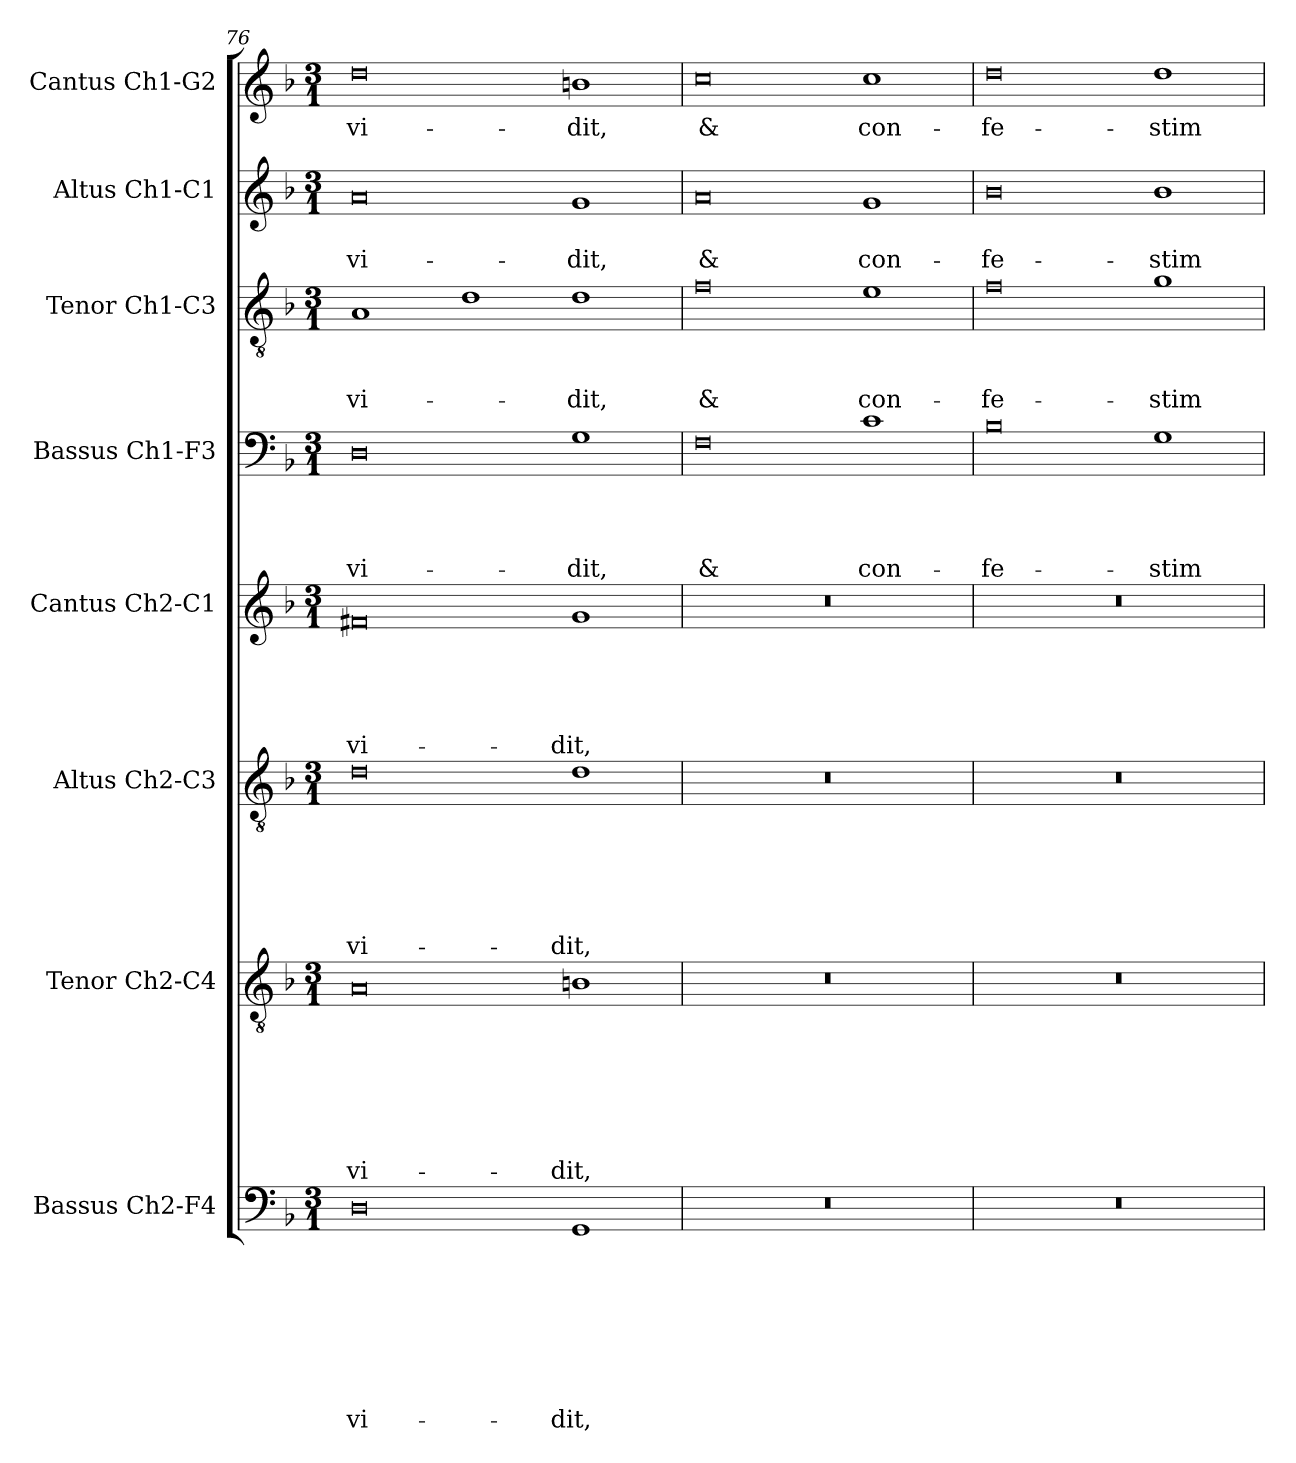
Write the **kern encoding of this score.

**kern	**text	**text	**text	**text	**text	**text	**text	**text	**kern	**text	**text	**text	**text	**text	**text	**text	**kern	**text	**text	**text	**text	**text	**text	**kern	**text	**text	**text	**text	**text	**kern	**text	**text	**text	**text	**kern	**text	**text	**text	**kern	**text	**text	**kern	**text
*part8	*part8	*part8	*part8	*part8	*part8	*part8	*part8	*part8	*part7	*part7	*part7	*part7	*part7	*part7	*part7	*part7	*part6	*part6	*part6	*part6	*part6	*part6	*part6	*part5	*part5	*part5	*part5	*part5	*part5	*part4	*part4	*part4	*part4	*part4	*part3	*part3	*part3	*part3	*part2	*part2	*part2	*part1	*part1
*staff8	*staff8	*staff8	*staff8	*staff8	*staff8	*staff8	*staff8	*staff8	*staff7	*staff7	*staff7	*staff7	*staff7	*staff7	*staff7	*staff7	*staff6	*staff6	*staff6	*staff6	*staff6	*staff6	*staff6	*staff5	*staff5	*staff5	*staff5	*staff5	*staff5	*staff4	*staff4	*staff4	*staff4	*staff4	*staff3	*staff3	*staff3	*staff3	*staff2	*staff2	*staff2	*staff1	*staff1
*I"Bassus Ch2-F4	*	*	*	*	*	*	*	*	*I"Tenor Ch2-C4	*	*	*	*	*	*	*	*I"Altus Ch2-C3	*	*	*	*	*	*	*I"Cantus Ch2-C1	*	*	*	*	*	*I"Bassus Ch1-F3	*	*	*	*	*I"Tenor Ch1-C3	*	*	*	*I"Altus Ch1-C1	*	*	*I"Cantus Ch1-G2	*
*I'B2	*	*	*	*	*	*	*	*	*I'T2	*	*	*	*	*	*	*	*I'A2	*	*	*	*	*	*	*I'C2	*	*	*	*	*	*I'B	*	*	*	*	*I'T	*	*	*	*I'A	*	*	*I'C	*
*clefF4	*	*	*	*	*	*	*	*	*clefGv2	*	*	*	*	*	*	*	*clefGv2	*	*	*	*	*	*	*clefG2	*	*	*	*	*	*clefF4	*	*	*	*	*clefGv2	*	*	*	*clefG2	*	*	*clefG2	*
*k[b-]	*	*	*	*	*	*	*	*	*k[b-]	*	*	*	*	*	*	*	*k[b-]	*	*	*	*	*	*	*k[b-]	*	*	*	*	*	*k[b-]	*	*	*	*	*k[b-]	*	*	*	*k[b-]	*	*	*k[b-]	*
*F:	*	*	*	*	*	*	*	*	*F:	*	*	*	*	*	*	*	*F:	*	*	*	*	*	*	*F:	*	*	*	*	*	*F:	*	*	*	*	*F:	*	*	*	*F:	*	*	*F:	*
*M3/1	*	*	*	*	*	*	*	*	*M3/1	*	*	*	*	*	*	*	*M3/1	*	*	*	*	*	*	*M3/1	*	*	*	*	*	*M3/1	*	*	*	*	*M3/1	*	*	*	*M3/1	*	*	*M3/1	*
=76	=76	=76	=76	=76	=76	=76	=76	=76	=76	=76	=76	=76	=76	=76	=76	=76	=76	=76	=76	=76	=76	=76	=76	=76	=76	=76	=76	=76	=76	=76	=76	=76	=76	=76	=76	=76	=76	=76	=76	=76	=76	=76	=76
!	!	!	!	!	!	!	!	!LO:LY:b	!	!	!	!	!	!	!	!LO:LY:b	!	!	!	!	!	!	!LO:LY:b	!	!	!	!	!	!LO:LY:b	!	!	!	!	!LO:LY:b	!	!	!	!LO:LY:b	!	!	!LO:LY:b	!	!LO:LY:b
0D	.	.	.	.	.	.	.	vi-	0A	.	.	.	.	.	.	vi-	0d	.	.	.	.	.	vi-	0f#X	.	.	.	.	vi-	0D	.	.	.	vi-	1A	.	.	vi-	0a	.	vi-	0dd	vi-
.	.	.	.	.	.	.	.	.	.	.	.	.	.	.	.	.	.	.	.	.	.	.	.	.	.	.	.	.	.	.	.	.	.	.	1d	.	.	.	.	.	.	.	.
!	!	!	!	!	!	!	!	!LO:LY:b	!	!	!	!	!	!	!	!LO:LY:b	!	!	!	!	!	!	!LO:LY:b	!	!	!	!	!	!LO:LY:b	!	!	!	!	!LO:LY:b	!	!	!	!LO:LY:b	!	!	!LO:LY:b	!	!LO:LY:b
1GG	.	.	.	.	.	.	.	-dit,	1Bn	.	.	.	.	.	.	-dit,	1d	.	.	.	.	.	-dit,	1g	.	.	.	.	-dit,	1G	.	.	.	-dit,	1d	.	.	-dit,	1g	.	-dit,	1bn	-dit,
=77	=77	=77	=77	=77	=77	=77	=77	=77	=77	=77	=77	=77	=77	=77	=77	=77	=77	=77	=77	=77	=77	=77	=77	=77	=77	=77	=77	=77	=77	=77	=77	=77	=77	=77	=77	=77	=77	=77	=77	=77	=77	=77	=77
!	!	!	!	!	!	!	!	!	!	!	!	!	!	!	!	!	!	!	!	!	!	!	!	!	!	!	!	!	!	!	!	!	!	!LO:LY:b	!	!	!	!LO:LY:b	!	!	!LO:LY:b	!	!LO:LY:b
0.r	.	.	.	.	.	.	.	.	0.r	.	.	.	.	.	.	.	0.r	.	.	.	.	.	.	0.r	.	.	.	.	.	0F	.	.	.	&	0f	.	.	&	0a	.	&	0cc	&
!	!	!	!	!	!	!	!	!	!	!	!	!	!	!	!	!	!	!	!	!	!	!	!	!	!	!	!	!	!	!	!	!	!	!LO:LY:b	!	!	!	!LO:LY:b	!	!	!LO:LY:b	!	!LO:LY:b
.	.	.	.	.	.	.	.	.	.	.	.	.	.	.	.	.	.	.	.	.	.	.	.	.	.	.	.	.	.	1c	.	.	.	con-	1e	.	.	con-	1g	.	con-	1cc	con-
=78	=78	=78	=78	=78	=78	=78	=78	=78	=78	=78	=78	=78	=78	=78	=78	=78	=78	=78	=78	=78	=78	=78	=78	=78	=78	=78	=78	=78	=78	=78	=78	=78	=78	=78	=78	=78	=78	=78	=78	=78	=78	=78	=78
!	!	!	!	!	!	!	!	!	!	!	!	!	!	!	!	!	!	!	!	!	!	!	!	!	!	!	!	!	!	!	!	!	!	!LO:LY:b	!	!	!	!LO:LY:b	!	!	!LO:LY:b	!	!LO:LY:b
0.r	.	.	.	.	.	.	.	.	0.r	.	.	.	.	.	.	.	0.r	.	.	.	.	.	.	0.r	.	.	.	.	.	0B-	.	.	.	-fe-	0f	.	.	-fe-	0b-	.	-fe-	0dd	-fe-
!	!	!	!	!	!	!	!	!	!	!	!	!	!	!	!	!	!	!	!	!	!	!	!	!	!	!	!	!	!	!	!	!	!	!LO:LY:b	!	!	!	!LO:LY:b	!	!	!LO:LY:b	!	!LO:LY:b
.	.	.	.	.	.	.	.	.	.	.	.	.	.	.	.	.	.	.	.	.	.	.	.	.	.	.	.	.	.	1G	.	.	.	-stim	1g	.	.	-stim	1b-	.	-stim	1dd	-stim
=	=	=	=	=	=	=	=	=	=	=	=	=	=	=	=	=	=	=	=	=	=	=	=	=	=	=	=	=	=	=	=	=	=	=	=	=	=	=	=	=	=	=	=
*-	*-	*-	*-	*-	*-	*-	*-	*-	*-	*-	*-	*-	*-	*-	*-	*-	*-	*-	*-	*-	*-	*-	*-	*-	*-	*-	*-	*-	*-	*-	*-	*-	*-	*-	*-	*-	*-	*-	*-	*-	*-	*-	*-
